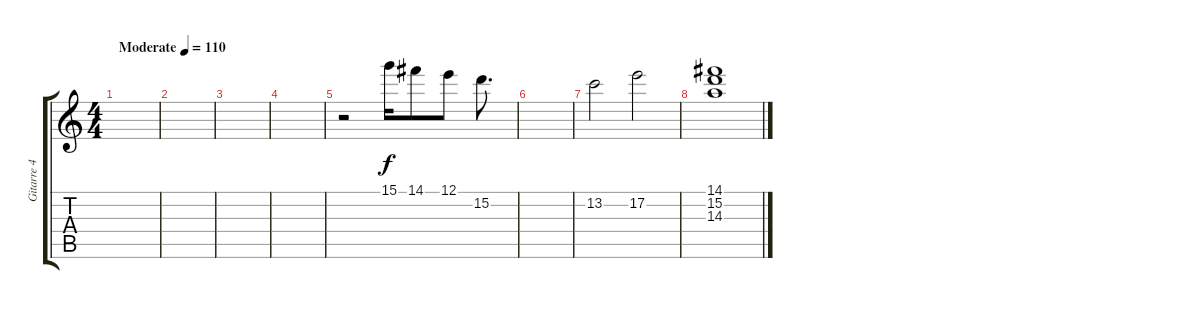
\track ("Gitarre 4" "Gitarre 4") {instrument acousticguitarsteel}
\staff {score tabs}
\tuning (E4 B3 G3 D3 A2 E2) {hide}
\ts (4 4)
\tempo (110 "Moderate")
\clef g2
\ks c
|
|
|
|
r.2 15.1.16 14.1.8 12.1.8 15.2.8{d} |
|
13.2.2 17.2.2 |
(14.1 15.2 14.3).1
